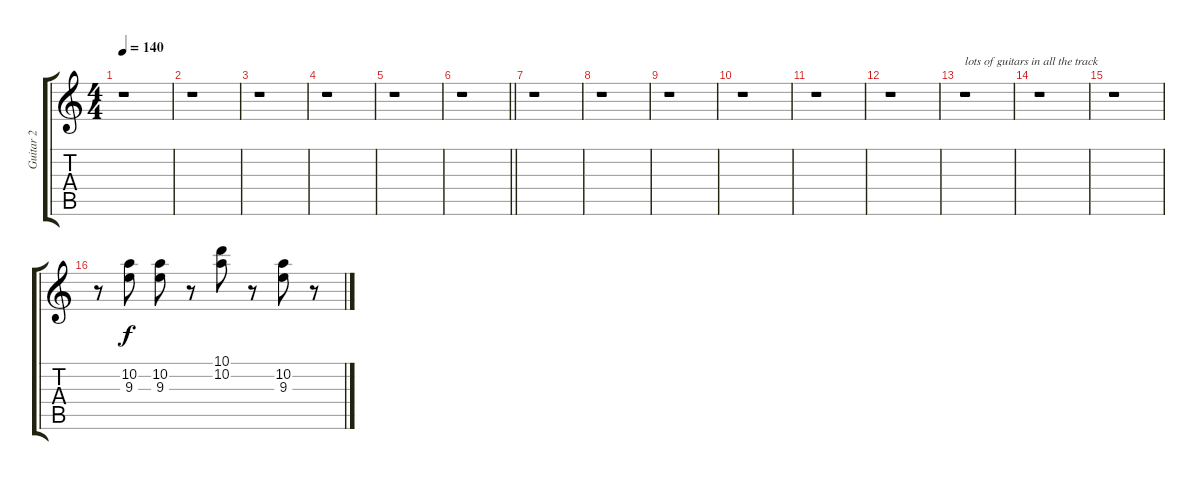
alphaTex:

\track ("Guitar 2" "Guitar 2") {instrument overdrivenguitar}
\staff {score tabs}
\tuning (E4 B3 G3 D3 A2 E2) {hide}
\ts (4 4)
\tempo 140
\clef g2
\ks c
r.1{dy f} |
r.1 |
r.1 |
r.1 |
r.1 |
\barLineRight lightlight
r.1 |
r.1 |
r.1 |
r.1 |
r.1 |
r.1 |
r.1 |
r.1{txt "lots of guitars in all the track"} |
r.1 |
r.1 |
r.8{volume 11 balance 0 instrument overdrivenguitar} (10.2 9.3).8 (10.2 9.3).8 r.8 (10.1 10.2).8 r.8 (10.2 9.3).8 r.8
